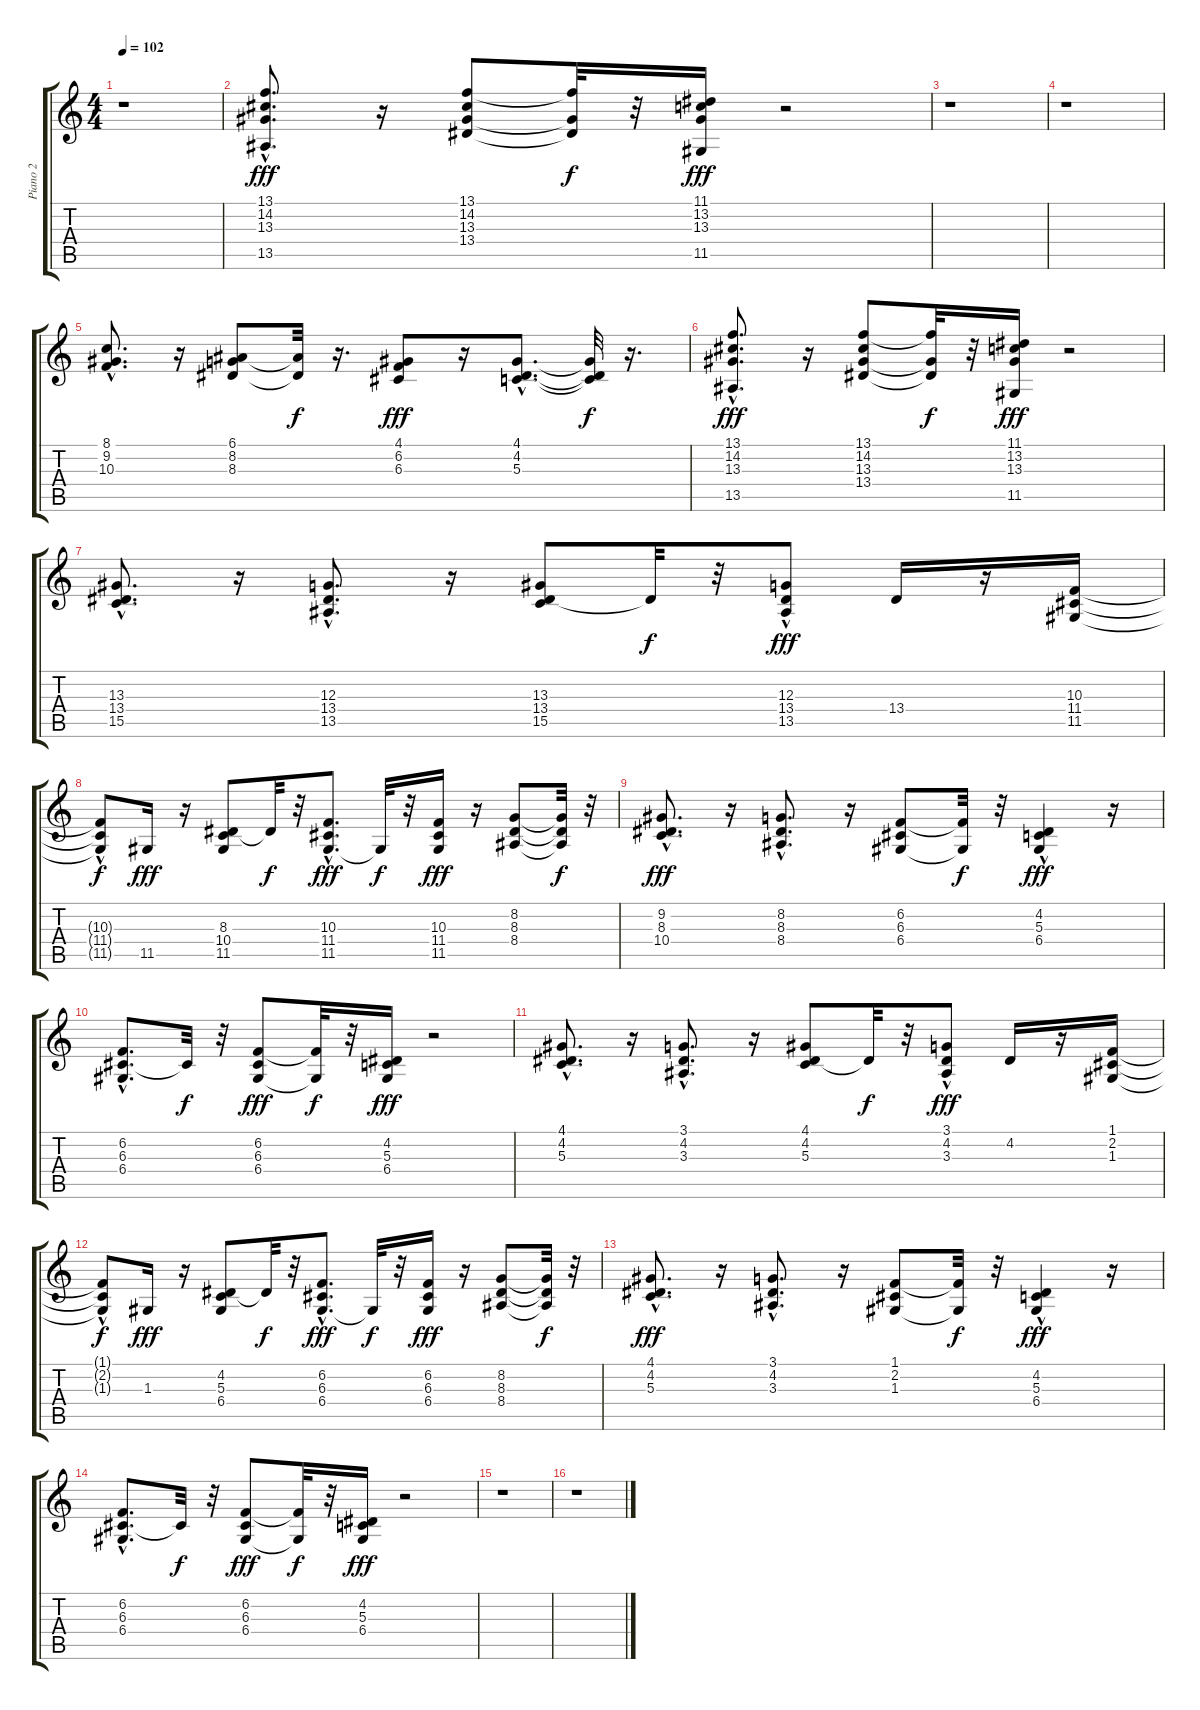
\track ("Piano 2" "Piano 2") {instrument electricpiano2}
\staff {score tabs}
\tuning (E4 B3 G3 D3 A2 E2) {hide}
\ts (4 4)
\tempo 102
\clef g2
\ks c
r.1{dy fff} |
(13.1{hac} 14.2{hac} 13.3{hac} 13.5{hac}).8{d} r.16 (13.1 14.2 13.3 13.4).8 (13.1{t} 13.3{t} 13.4{t}).32{dy f} r.32 (11.1 13.2 13.3 11.5).16{dy fff} r.2 |
r.1 |
r.1 |
(8.1{hac} 9.2{hac} 10.3{hac}).8{d} r.16 (6.1 8.2 8.3).8 (6.1{t} 8.3{t}).32{dy f} r.16{d} (4.1 6.2 6.3).8{dy fff} r.16 (4.1{hac} 4.2{hac} 5.3{hac}).8{d} (4.1{t} 4.2{t} 5.3{t}).32{dy f} r.16{d} |
(13.1{hac} 14.2{hac} 13.3{hac} 13.5{hac}).8{d dy fff} r.16 (13.1 14.2 13.3 13.4).8 (13.1{t} 13.3{t} 13.4{t}).32{dy f} r.32 (11.1 13.2 13.3 11.5).16{dy fff} r.2 |
(13.3{hac} 13.4{hac} 15.5{hac}).8{d} r.16 (12.3{hac} 13.4 13.5).8{d} r.16 (13.3 13.4 15.5).8 13.4{t}.32{dy f} r.32 (12.3{hac} 13.4 13.5{hac}).8{dy fff} 13.4.16 r.16 (10.3 11.4 11.5).16 |
(10.3{hac t} 11.4{t} 11.5{hac t}).8{dy f} 11.5.16{dy fff} r.16 (8.3 10.4 11.5).8 8.3{t}.32{dy f} r.32 (10.3{hac} 11.4{hac} 11.5{hac}).8{d dy fff} 11.5{t}.32{dy f} r.32 (10.3 11.4 11.5).16{dy fff} r.16 (8.2 8.3 8.4).8 (8.2{t} 8.3{t} 8.4{t}).32{dy f} r.32 |
(9.2{hac} 8.3{hac} 10.4{hac}).8{d dy fff} r.16 (8.2{hac} 8.3{hac} 8.4{hac}).8{d} r.16 (6.2 6.3 6.4).8 (6.2{t} 6.4{t}).32{dy f} r.32 (4.2 5.3{hac} 6.4).4{dy fff} r.16 |
(6.2{hac} 6.3{hac} 6.4{hac}).8{d} 6.3{t}.32{dy f} r.32 (6.2 6.3 6.4).8{dy fff} (6.2{t} 6.4{t}).32{dy f} r.32 (4.2 5.3 6.4).16{dy fff} r.2 |
(4.1{hac} 4.2{hac} 5.3{hac}).8{d} r.16 (3.1{hac} 4.2 3.3).8{d} r.16 (4.1 4.2 5.3).8 4.2{t}.32{dy f} r.32 (3.1{hac} 4.2 3.3{hac}).8{dy fff} 4.2.16 r.16 (1.1 2.2 1.3).16 |
(1.1{hac t} 2.2{t} 1.3{hac t}).8{dy f} 1.3.16{dy fff} r.16 (4.2 5.3 6.4).8 4.2{t}.32{dy f} r.32 (6.2{hac} 6.3{hac} 6.4{hac}).8{d dy fff} 6.4{t}.32{dy f} r.32 (6.2 6.3 6.4).16{dy fff} r.16 (8.2 8.3 8.4).8 (8.2{t} 8.3{t} 8.4{t}).32{dy f} r.32 |
(4.1{hac} 4.2{hac} 5.3{hac}).8{d dy fff} r.16 (3.1{hac} 4.2{hac} 3.3{hac}).8{d} r.16 (1.1 2.2 1.3).8 (1.1{t} 1.3{t}).32{dy f} r.32 (4.2 5.3{hac} 6.4).4{dy fff} r.16 |
(6.2{hac} 6.3{hac} 6.4{hac}).8{d} 6.3{t}.32{dy f} r.32 (6.2 6.3 6.4).8{dy fff} (6.2{t} 6.4{t}).32{dy f} r.32 (4.2 5.3 6.4).16{dy fff} r.2 |
r.1 |
r.1
